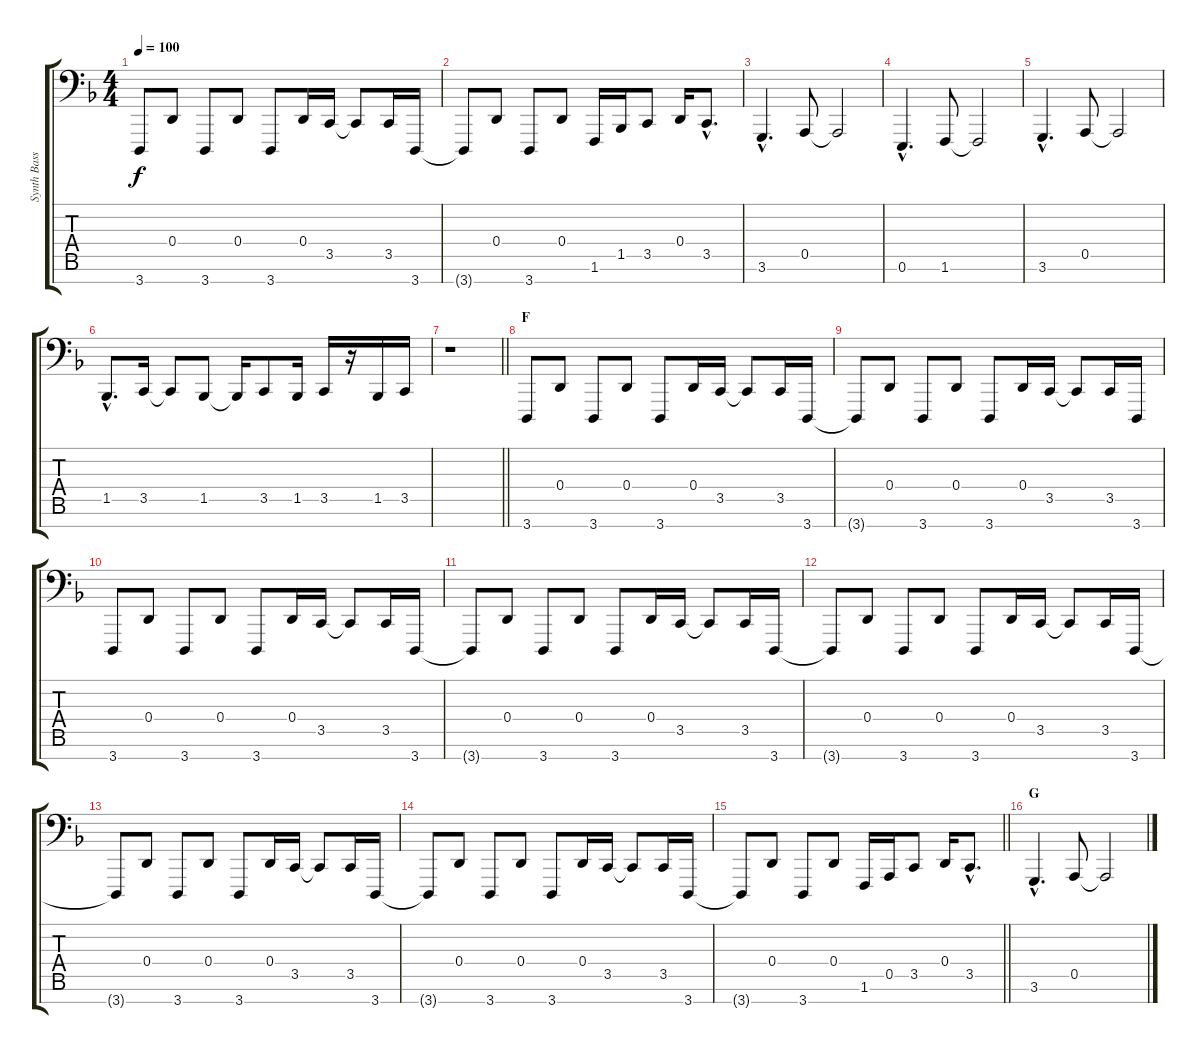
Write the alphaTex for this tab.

\track ("Synth Bass" "Synth Bass") {instrument lead2sawtooth}
\staff {score tabs}
\tuning (E3 B2 G2 D2 A1 E1 B0) {hide}
\ts (4 4)
\tempo 100
\clef f4
\ks f
3.7.8{dy f} 0.4.8 3.7.8 0.4.8 3.7.8 0.4.16 3.5.16 3.5{t}.8 3.5.16 3.7.16 |
3.7{t}.8 0.4.8 3.7.8 0.4.8 1.6.16 1.5.16 3.5.8 0.4.16 3.5{hac}.8{d} |
3.6{hac}.4{d} 0.5.8 0.5{t}.2 |
0.6{hac}.4{d} 1.6.8 1.6{t}.2 |
3.6{hac}.4{d} 0.5.8 0.5{t}.2 |
1.5{hac}.8{d} 3.5.16 3.5{t}.8 1.5.8 1.5{t}.16 3.5.8 1.5.16 3.5.16 r.16 1.5.16 3.5.16 |
\barLineRight lightlight
r.1 |
\section ("" "F")
3.7.8 0.4.8 3.7.8 0.4.8 3.7.8 0.4.16 3.5.16 3.5{t}.8 3.5.16 3.7.16 |
3.7{t}.8 0.4.8 3.7.8 0.4.8 3.7.8 0.4.16 3.5.16 3.5{t}.8 3.5.16 3.7.16 |
3.7.8 0.4.8 3.7.8 0.4.8 3.7.8 0.4.16 3.5.16 3.5{t}.8 3.5.16 3.7.16 |
3.7{t}.8 0.4.8 3.7.8 0.4.8 3.7.8 0.4.16 3.5.16 3.5{t}.8 3.5.16 3.7.16 |
3.7{t}.8 0.4.8 3.7.8 0.4.8 3.7.8 0.4.16 3.5.16 3.5{t}.8 3.5.16 3.7.16 |
3.7{t}.8 0.4.8 3.7.8 0.4.8 3.7.8 0.4.16 3.5.16 3.5{t}.8 3.5.16 3.7.16 |
3.7{t}.8 0.4.8 3.7.8 0.4.8 3.7.8 0.4.16 3.5.16 3.5{t}.8 3.5.16 3.7.16 |
\barLineRight lightlight
3.7{t}.8 0.4.8 3.7.8 0.4.8 1.6.16 0.5.16 3.5.8 0.4.16 3.5{hac}.8{d} |
\section ("" "G")
3.6{hac}.4{d} 0.5.8 0.5{t}.2
